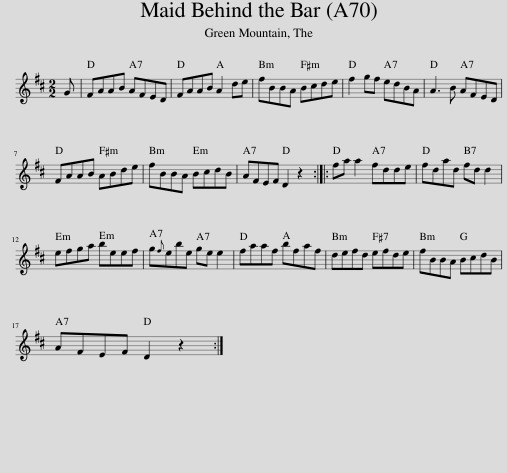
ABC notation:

X:1
L:1/8
M:2/2
I:linebreak $
K:D
V:1 treble
V:1
 G | FAAB AFED | FAAB A2 de | fBBA Bcde | f2 gf edBA | %5
 A3 B AFED |$ FAAB ABde | fBBA BcdB | AFEF D2 z2 :: fa a2 fdde | %10
 fdad fd d2 |$ efga beef | g{f}ebe ge e2 | faaf bfaf | defd efde | %15
 fBBA BcdB |$ AFEF D2 z2 :| %17
